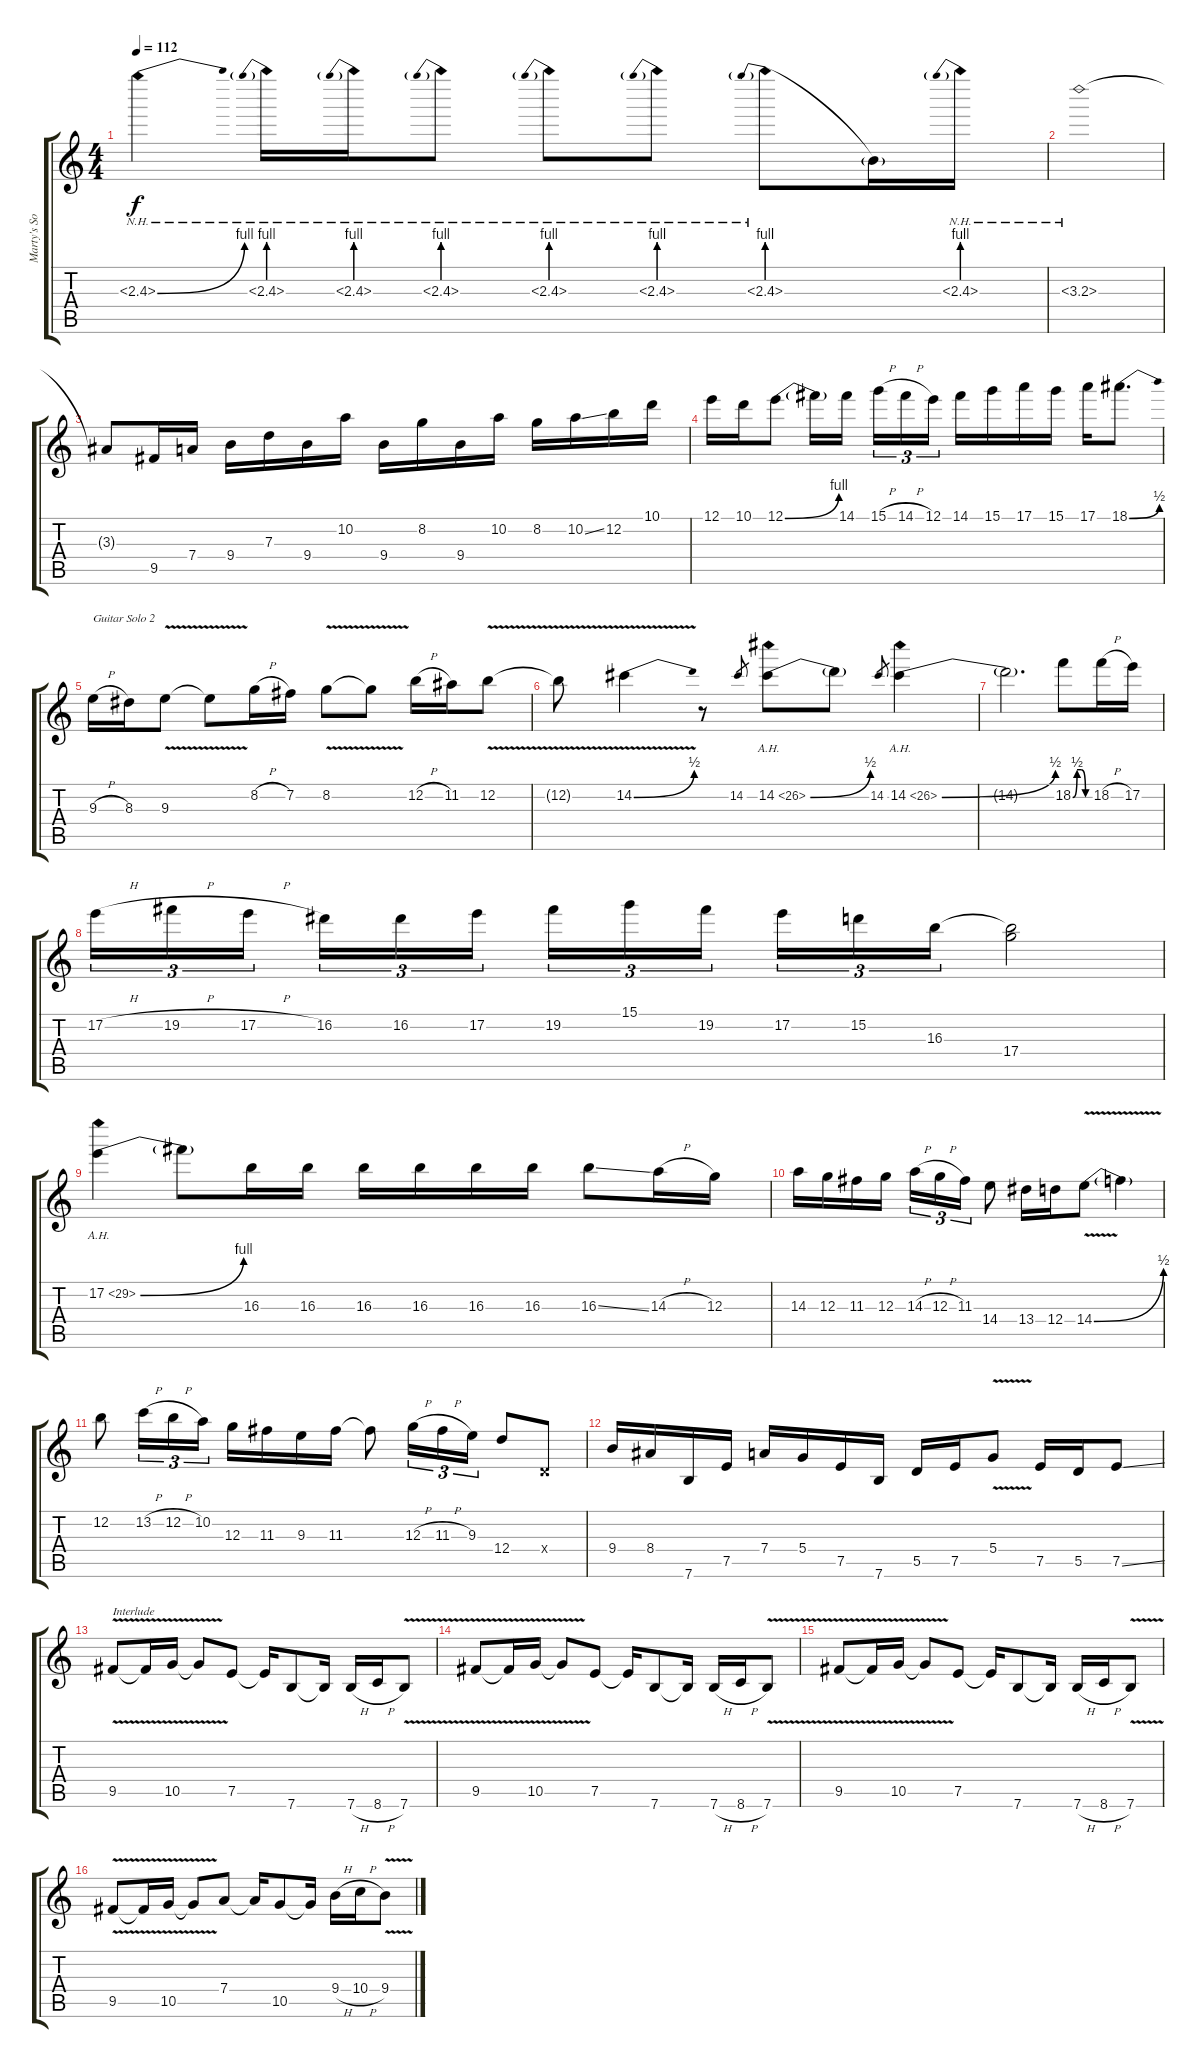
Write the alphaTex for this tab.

\track ("Marty's Solo" "Marty's So") {instrument overdrivenguitar}
\staff {score tabs}
\tuning (E4 B3 G3 D3 A2 E2) {hide}
\ts (4 4)
\tempo 112
\clef g2
\ks c
2.3{be (bend 0 0 60 4) nh}.4{dy f} 2.3{be (prebend 0 4 60 4) nh}.16 2.3{be (prebend 0 4 60 4) nh}.16 2.3{be (prebend 0 4 60 4) nh}.8 2.3{be (prebend 0 4 60 4) nh}.8 2.3{be (prebend 0 4 60 4) nh}.8 2.3{be (prebend 0 4 60 4) nh}.8 2.3{t}.16 2.3{be (prebend 0 4 60 4) nh}.16 |
3.3{nh}.1 |
3.3{t}.8 9.5.16 7.4.16 9.4.16 7.3.16 9.4.16 10.2.16 9.4.16 8.2.16 9.4.16 10.2.16 8.2.16 10.2{ss}.16 12.2.16 10.1.16 |
12.1.16 10.1.16 12.1{be (bend 0 0 60 4)}.8 12.1{t}.16 14.1.16{beam splitsecondary} 15.1{h}.16{tu (3 2)} 14.1{h}.16{tu (3 2)} 12.1.16{tu (3 2)} 14.1.16 15.1.16 17.1.16 15.1.16 17.1.16 18.1{be (bend 0 0 60 2)}.8{d} |
9.3{h}.16{txt "Guitar Solo 2"} 8.3.16 9.3{v}.8 9.3{t}.8 8.2{h}.16 7.2.16 8.2{v}.8 8.2{t}.8 12.2{h}.16 11.2.16 12.2{v}.8 |
12.2{t}.8 14.2{be (bend 0 0 60 2) v}.4 r.8 14.2.8{gr} 14.2{be (bend 0 0 60 2) ah 12}.8 14.2{t}.8 14.2.8{gr} 14.2{be (bend 0 0 60 2) ah 12}.4 |
14.2{t}.2{d} 18.2{be (custom 0 0 15 2 30 2 45 0 60 0)}.8 18.2{h}.16 17.2.16 |
17.2{h}.16{tu (3 2)} 19.2{h}.16{tu (3 2)} 17.2{h}.16{tu (3 2) beam splitsecondary} 16.2.16{tu (3 2)} 16.2.16{tu (3 2)} 17.2.16{tu (3 2)} 19.2.16{tu (3 2)} 15.1.16{tu (3 2)} 19.2.16{tu (3 2) beam splitsecondary} 17.2.16{tu (3 2)} 15.2.16{tu (3 2)} 16.3.16{tu (3 2)} (16.3{t} 17.4).2 |
17.2{be (bend 0 0 60 4) ah 12}.4 17.2{t}.8 16.3.16 16.3.16 16.3.16 16.3.16 16.3.16 16.3.16 16.3{ss}.8 14.3{h}.16 12.3.16 |
14.3.16 12.3.16 11.3.16 12.3.16 14.3{h}.16{tu (3 2)} 12.3{h}.16{tu (3 2)} 11.3.16{tu (3 2)} 14.4.8 13.4.16 12.4.16 14.4{be (bend 0 0 60 2) v}.8 14.4{t}.4 |
12.2.8 13.2{h}.16{tu (3 2)} 12.2{h}.16{tu (3 2)} 10.2.16{tu (3 2)} 12.3.16 11.3.16 9.3.16 11.3.16 11.3{t}.8 12.3{h}.16{tu (3 2)} 11.3{h}.16{tu (3 2)} 9.3.16{tu (3 2)} 12.4.8 0.4{x}.8 |
9.4.16 8.4.16 7.6.16 7.5.16 7.4.16 5.4.16 7.5.16 7.6.16 5.5.16 7.5.16 5.4{v}.8 7.5.16 5.5.16 7.5{ss}.8 |
9.5{v}.8{txt "Interlude" volume 12} 9.5{t}.16 10.5{v}.16 10.5{t}.8 7.5.8 7.5{t}.16 7.6.8 7.6{t}.16 7.6{h}.16 8.6{h}.16 7.6{v}.8 |
9.5{v}.8 9.5{t}.16 10.5{v}.16 10.5{t}.8 7.5.8 7.5{t}.16 7.6.8 7.6{t}.16 7.6{h}.16 8.6{h}.16 7.6{v}.8 |
9.5{v}.8 9.5{t}.16 10.5{v}.16 10.5{t}.8 7.5.8 7.5{t}.16 7.6.8 7.6{t}.16 7.6{h}.16 8.6{h}.16 7.6{v}.8 |
9.5{v}.8 9.5{t}.16 10.5{v}.16 10.5{t}.8 7.4.8 7.4{t}.16 10.5.8 10.5{t}.16 9.4{h}.16 10.4{h}.16 9.4{v}.8
